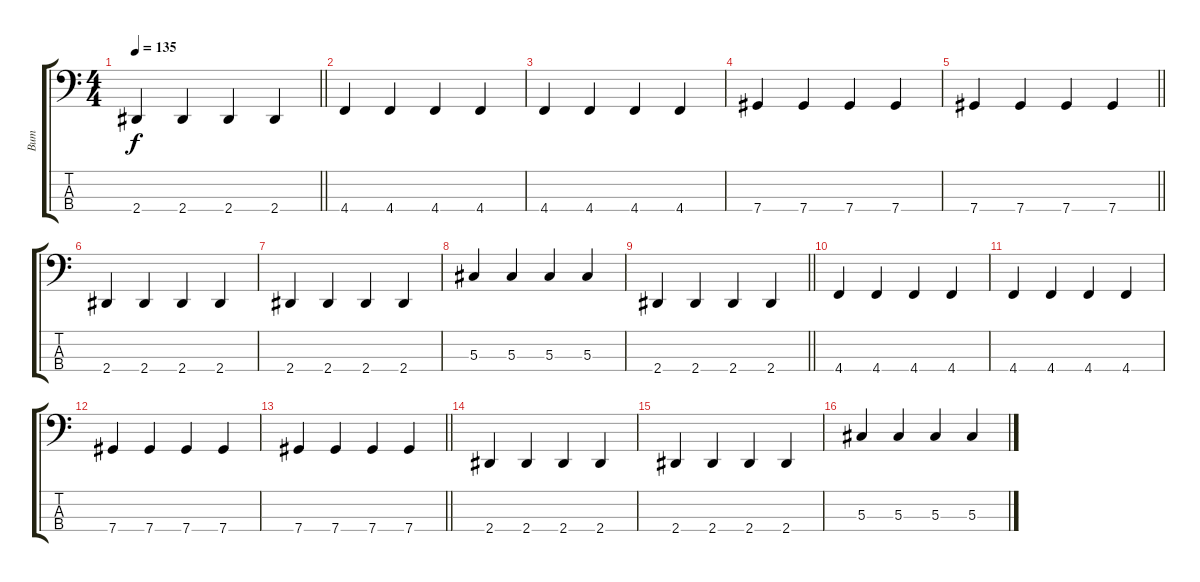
\track ("Вит" "Вит") {instrument electricbasspick}
\staff {score tabs}
\tuning (Gb2 Db2 Ab1 Db1) {hide}
\ts (4 4)
\tempo 135
\clef f4
\barLineRight lightlight
\ks c
2.4.4{dy f} 2.4.4 2.4.4 2.4.4 |
4.4.4 4.4.4 4.4.4 4.4.4 |
4.4.4 4.4.4 4.4.4 4.4.4 |
7.4.4 7.4.4 7.4.4 7.4.4 |
\barLineRight lightlight
7.4.4 7.4.4 7.4.4 7.4.4 |
2.4.4 2.4.4 2.4.4 2.4.4 |
2.4.4 2.4.4 2.4.4 2.4.4 |
5.3.4 5.3.4 5.3.4 5.3.4 |
\barLineRight lightlight
2.4.4 2.4.4 2.4.4 2.4.4 |
4.4.4 4.4.4 4.4.4 4.4.4 |
4.4.4 4.4.4 4.4.4 4.4.4 |
7.4.4 7.4.4 7.4.4 7.4.4 |
\barLineRight lightlight
7.4.4 7.4.4 7.4.4 7.4.4 |
2.4.4 2.4.4 2.4.4 2.4.4 |
2.4.4 2.4.4 2.4.4 2.4.4 |
5.3.4 5.3.4 5.3.4 5.3.4
